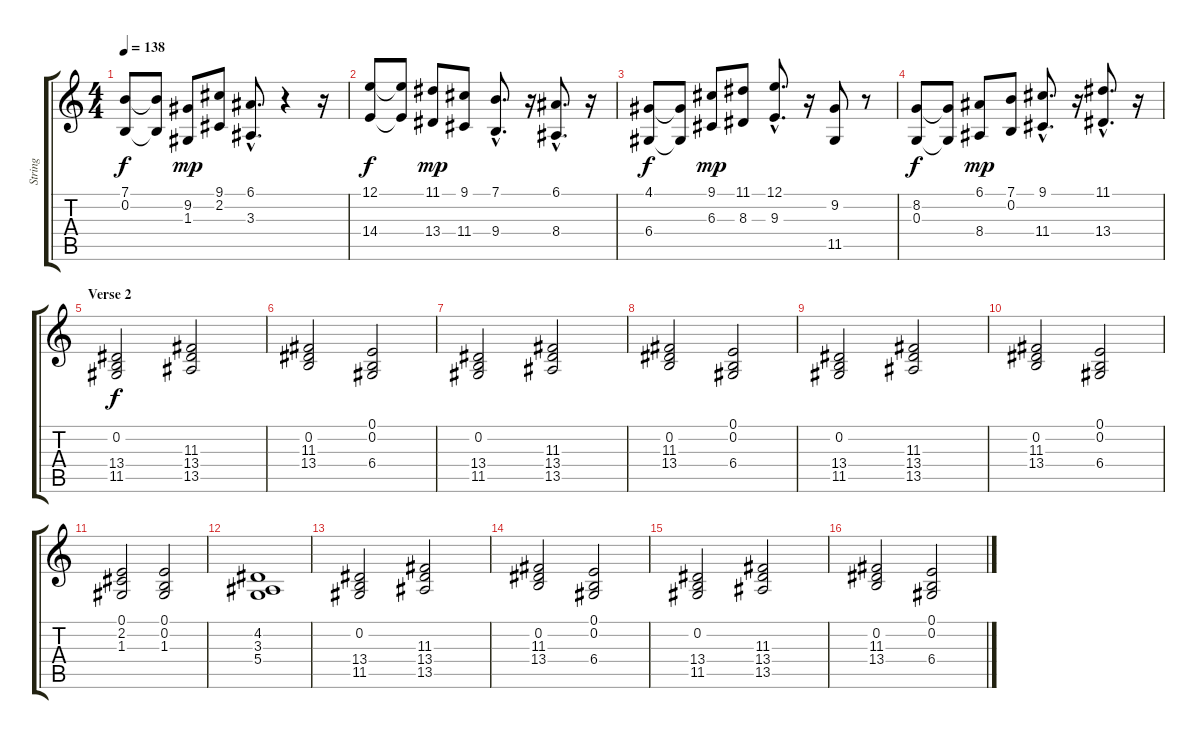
\track ("String" "String") {instrument stringensemble2}
\staff {score tabs}
\tuning (E4 B3 G3 D3 A2 E2) {hide}
\ts (4 4)
\tempo 138
\clef g2
\ks c
(7.1 0.2).8{dy f} (7.1{t} 0.2{t}).8 (9.2 1.3).8{dy mp} (9.1 2.2).8 (6.1{hac} 3.3{hac}).8{d} r.4 r.16 |
(12.1 14.4).8{dy f} (12.1{t} 14.4{t}).8 (11.1 13.4).8{dy mp} (9.1 11.4).8 (7.1{hac} 9.4{hac}).8{d} r.16 (6.1{hac} 8.4{hac}).8{d} r.16 |
(4.1 6.4).8{dy f} (4.1{t} 6.4{t}).8 (9.1 6.3).8{dy mp} (11.1 8.3).8 (12.1{hac} 9.3{hac}).8{d} r.16 (9.2 11.5).8 r.8 |
(8.2 0.3).8{dy f} (8.2{t} 0.3{t}).8 (6.1 8.4).8{dy mp} (7.1 0.2).8 (9.1{hac} 11.4{hac}).8{d} r.16 (11.1{hac} 13.4{hac}).8{d} r.16 |
\section ("" "Verse 2")
(0.2 13.4 11.5).2{dy f volume 6 instrument synthstrings1} (11.3 13.4 13.5).2 |
(0.2 11.3 13.4).2 (0.1 0.2 6.4).2 |
(0.2 13.4 11.5).2{volume 6 instrument synthstrings1} (11.3 13.4 13.5).2 |
(0.2 11.3 13.4).2 (0.1 0.2 6.4).2 |
(0.2 13.4 11.5).2{volume 6 instrument synthstrings1} (11.3 13.4 13.5).2 |
(0.2 11.3 13.4).2 (0.1 0.2 6.4).2 |
(0.1 2.2 1.3).2 (0.1 0.2 1.3).2 |
(4.2 3.3 5.4).1 |
(0.2 13.4 11.5).2{volume 6 instrument synthstrings1} (11.3 13.4 13.5).2 |
(0.2 11.3 13.4).2 (0.1 0.2 6.4).2 |
(0.2 13.4 11.5).2{volume 6 instrument synthstrings1} (11.3 13.4 13.5).2 |
(0.2 11.3 13.4).2 (0.1 0.2 6.4).2
